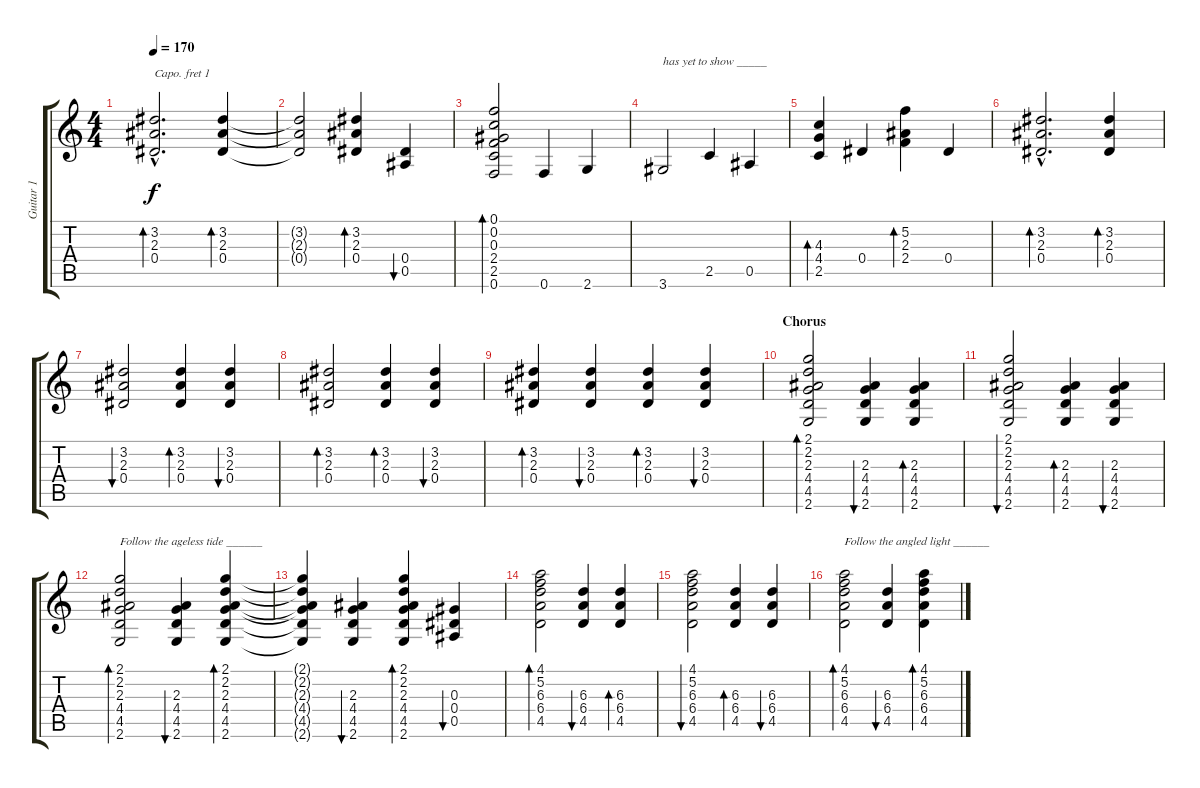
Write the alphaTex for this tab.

\track ("Guitar 1" "Guitar 1") {instrument acousticguitarsteel}
\staff {score tabs}
\capo 1
\tuning (E4 B3 G3 D3 A2 E2) {hide}
\ts (4 4)
\tempo 170
\clef g2
\ks c
(3.2{hac} 2.3{hac} 0.4{hac}).2{d bd 240 dy f} (3.2 2.3 0.4).4{bd 240} |
(3.2{t} 2.3{t} 0.4{t}).2 (3.2 2.3 0.4).4{bd 240} (0.4 0.5).4{bu 240} |
(0.1 0.2 0.3 2.4 2.5 0.6).2{bd 240} 0.6.4 2.6.4 |
3.6.2{txt "has yet to show _____"} 2.5.4 0.5.4 |
(4.3 4.4 2.5).4{bd 240} 0.4.4 (5.2 2.3 2.4).4{bd 240} 0.4.4 |
(3.2{hac} 2.3{hac} 0.4{hac}).2{d bd 240} (3.2 2.3 0.4).4{bd 240} |
(3.2 2.3 0.4).2{bu 240} (3.2 2.3 0.4).4{bd 240} (3.2 2.3 0.4).4{bu 240} |
(3.2 2.3 0.4).2{bd 240} (3.2 2.3 0.4).4{bd 240} (3.2 2.3 0.4).4{bu 240} |
(3.2 2.3 0.4).4{bd 240} (3.2 2.3 0.4).4{bu 240} (3.2 2.3 0.4).4{bd 240} (3.2 2.3 0.4).4{bu 240} |
\section ("" "Chorus")
(2.1 2.2 2.3 4.4 4.5 2.6).2{bd 120} (2.3 4.4 4.5 2.6).4{bu 60} (2.3 4.4 4.5 2.6).4{bd 60} |
(2.1 2.2 2.3 4.4 4.5 2.6).2{bu 60} (2.3 4.4 4.5 2.6).4{bd 60} (2.3 4.4 4.5 2.6).4{bu 60} |
(2.1 2.2 2.3 4.4 4.5 2.6).2{bd 60 txt "Follow the ageless tide ______"} (2.3 4.4 4.5 2.6).4{bu 60} (2.1 2.2 2.3 4.4 4.5 2.6).4{bd 60} |
(2.1{t} 2.2{t} 2.3{t} 4.4{t} 4.5{t} 2.6{t}).4 (2.3 4.4 4.5 2.6).4{bu 60} (2.1 2.2 2.3 4.4 4.5 2.6).4{bd 60} (0.3 0.4 0.5).4{bu 60} |
(4.1 5.2 6.3 6.4 4.5).2{bd 60} (6.3 6.4 4.5).4{bu 60} (6.3 6.4 4.5).4{bd 60} |
(4.1 5.2 6.3 6.4 4.5).2{bu 60} (6.3 6.4 4.5).4{bd 60} (6.3 6.4 4.5).4{bu 60} |
(4.1 5.2 6.3 6.4 4.5).2{bd 60 txt "Follow the angled light ______"} (6.3 6.4 4.5).4{bu 60} (4.1 5.2 6.3 6.4 4.5).4{bd 60}
